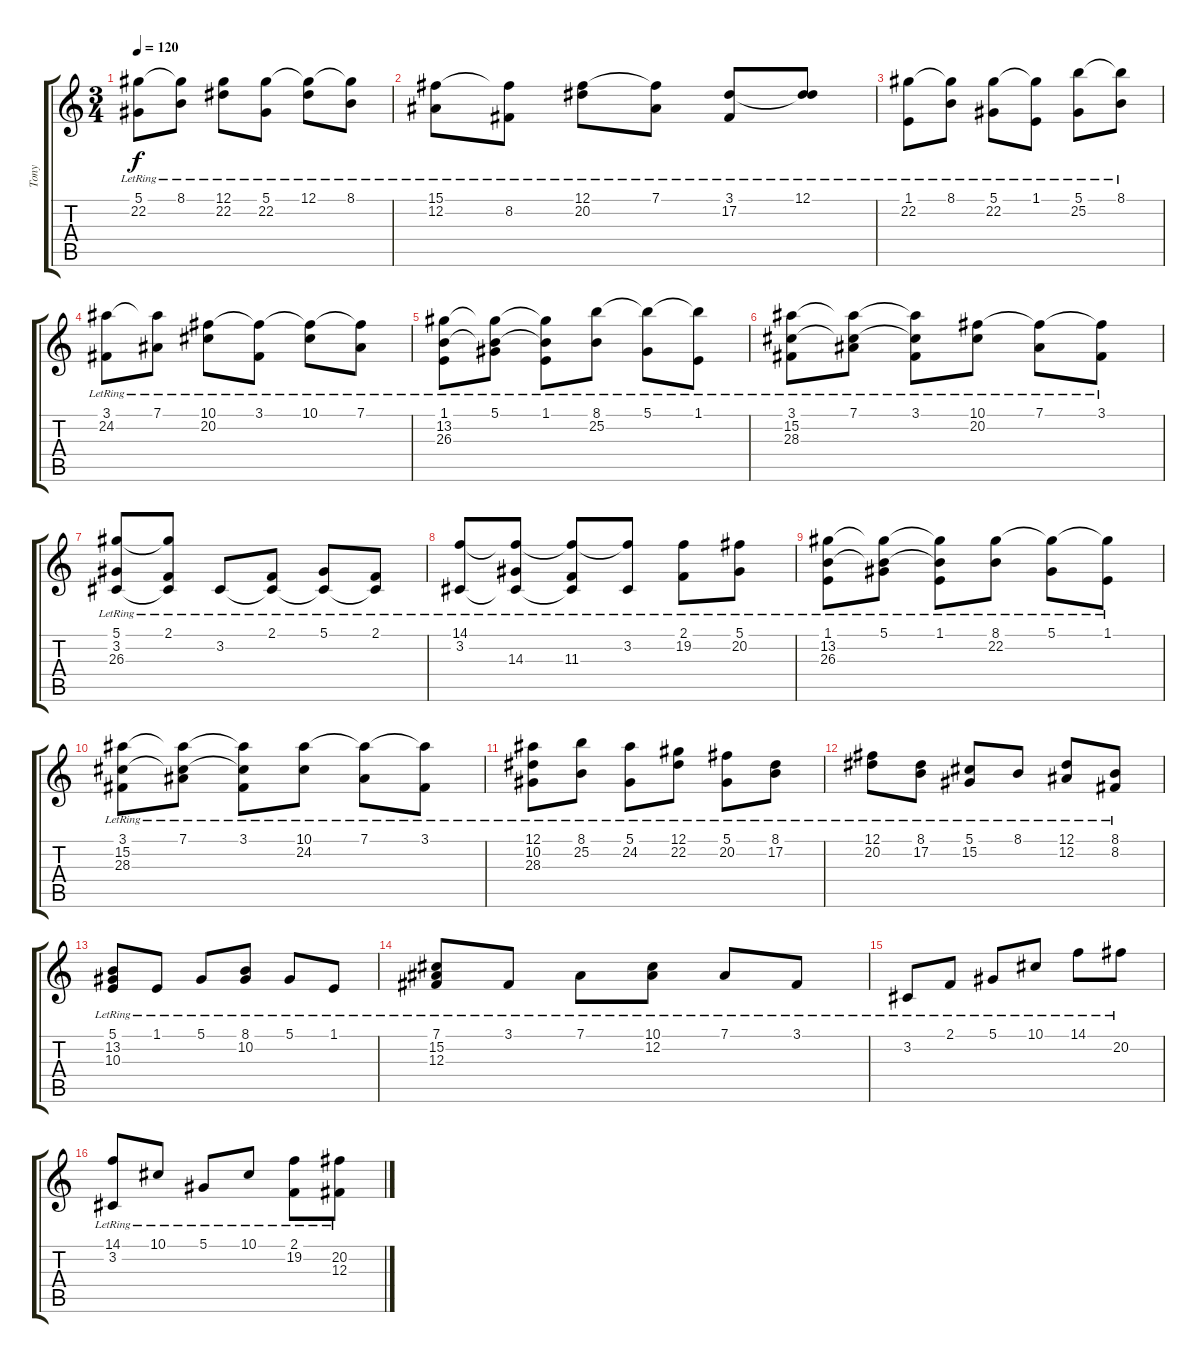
\track ("Tony" "Tony") {instrument acousticgrandpiano}
\staff {score tabs}
\tuning (Eb4 Bb3 Gb3 Db3 Ab2 Eb2) {hide}
\ts (3 4)
\tempo 120
\clef g2
\ks c
(5.1{lr} 22.2{lr}).8{dy f} (8.1{lr} 22.2{t}).8 (12.1{lr} 22.2{lr}).8 (5.1{lr} 22.2{lr}).8 (12.1{lr} 22.2{t}).8 (8.1{lr} 22.2{t}).8 |
(15.1{lr} 12.2{lr}).8 (15.1{t} 8.2{lr}).8 (12.1{lr} 20.2{lr}).8 (7.1{lr} 20.2{t}).8 (3.1{lr} 17.2{lr}).8 (12.1{lr} 17.2{t}).8 |
(1.1{lr} 22.2{lr}).8 (8.1{lr} 22.2{t}).8 (5.1{lr} 22.2{lr}).8 (1.1{lr} 22.2{t}).8 (5.1{lr} 25.2{lr}).8 (8.1{lr} 25.2{t}).8 |
(3.1{lr} 24.2{lr}).8 (7.1{lr} 24.2{t}).8 (10.1{lr} 20.2{lr}).8 (3.1{lr} 20.2{t}).8 (10.1{lr} 20.2{t}).8 (7.1{lr} 20.2{t}).8 |
(1.1{lr} 13.2{lr} 26.3{lr}).8 (5.1{lr} 13.2{t} 26.3{t}).8 (1.1{lr} 13.2{t} 26.3{t}).8 (8.1{lr} 25.2{lr}).8 (5.1{lr} 25.2{t}).8 (1.1{lr} 25.2{t}).8 |
(3.1{lr} 15.2{lr} 28.3{lr}).8 (7.1{lr} 15.2{t} 28.3{t}).8 (3.1{lr} 15.2{t} 28.3{t}).8 (10.1{lr} 20.2{lr}).8 (7.1{lr} 20.2{t}).8 (3.1{lr} 20.2{t}).8 |
(5.1{lr} 3.2{lr} 26.3{lr}).8 (2.1{lr} 3.2{t} 26.3{t}).8 3.2{lr}.8 (2.1{lr} 3.2{t}).8 (5.1{lr} 3.2{t}).8 (2.1{lr} 3.2{t}).8 |
(14.1{lr} 3.2{lr}).8 (14.1{t} 3.2{t} 14.3{lr}).8 (14.1{t} 3.2{t} 11.3{lr}).8 (14.1{t} 3.2{lr}).8 (2.1{lr} 19.2{lr}).8 (5.1{lr} 20.2{lr}).8 |
(1.1{lr} 13.2{lr} 26.3{lr}).8 (5.1{lr} 13.2{t} 26.3{t}).8 (1.1{lr} 13.2{t} 26.3{t}).8 (8.1{lr} 22.2{lr}).8 (5.1{lr} 22.2{t}).8 (1.1{lr} 22.2{t}).8 |
(3.1{lr} 15.2{lr} 28.3).8 (7.1{lr} 15.2{t} 28.3{t}).8 (3.1{lr} 15.2{t} 28.3{t}).8 (10.1{lr} 24.2).8 (7.1{lr} 24.2{t}).8 (3.1{lr} 24.2{t}).8 |
(12.1{lr} 10.2{lr} 28.3{lr}).8 (8.1{lr} 25.2{lr}).8 (5.1{lr} 24.2{lr}).8 (12.1{lr} 22.2{lr}).8 (5.1{lr} 20.2{lr}).8 (8.1{lr} 17.2{lr}).8 |
(12.1{lr} 20.2{lr}).8 (8.1{lr} 17.2{lr}).8 (5.1{lr} 15.2{lr}).8 8.1{lr}.8 (12.1{lr} 12.2{lr}).8 (8.1{lr} 8.2{lr}).8 |
(5.1{lr} 13.2{lr} 10.3{lr}).8 1.1{lr}.8 5.1{lr}.8 (8.1{lr} 10.2{lr}).8 5.1{lr}.8 1.1{lr}.8 |
(7.1{lr} 15.2{lr} 12.3{lr}).8 3.1{lr}.8 7.1{lr}.8 (10.1{lr} 12.2{lr}).8 7.1{lr}.8 3.1{lr}.8 |
3.2{lr}.8 2.1{lr}.8 5.1{lr}.8 10.1{lr}.8 14.1{lr}.8 20.2{lr}.8 |
(14.1{lr} 3.2{lr}).8 10.1{lr}.8 5.1{lr}.8 10.1{lr}.8 (2.1{lr} 19.2{lr}).8 (20.2{lr} 12.3{lr}).8
